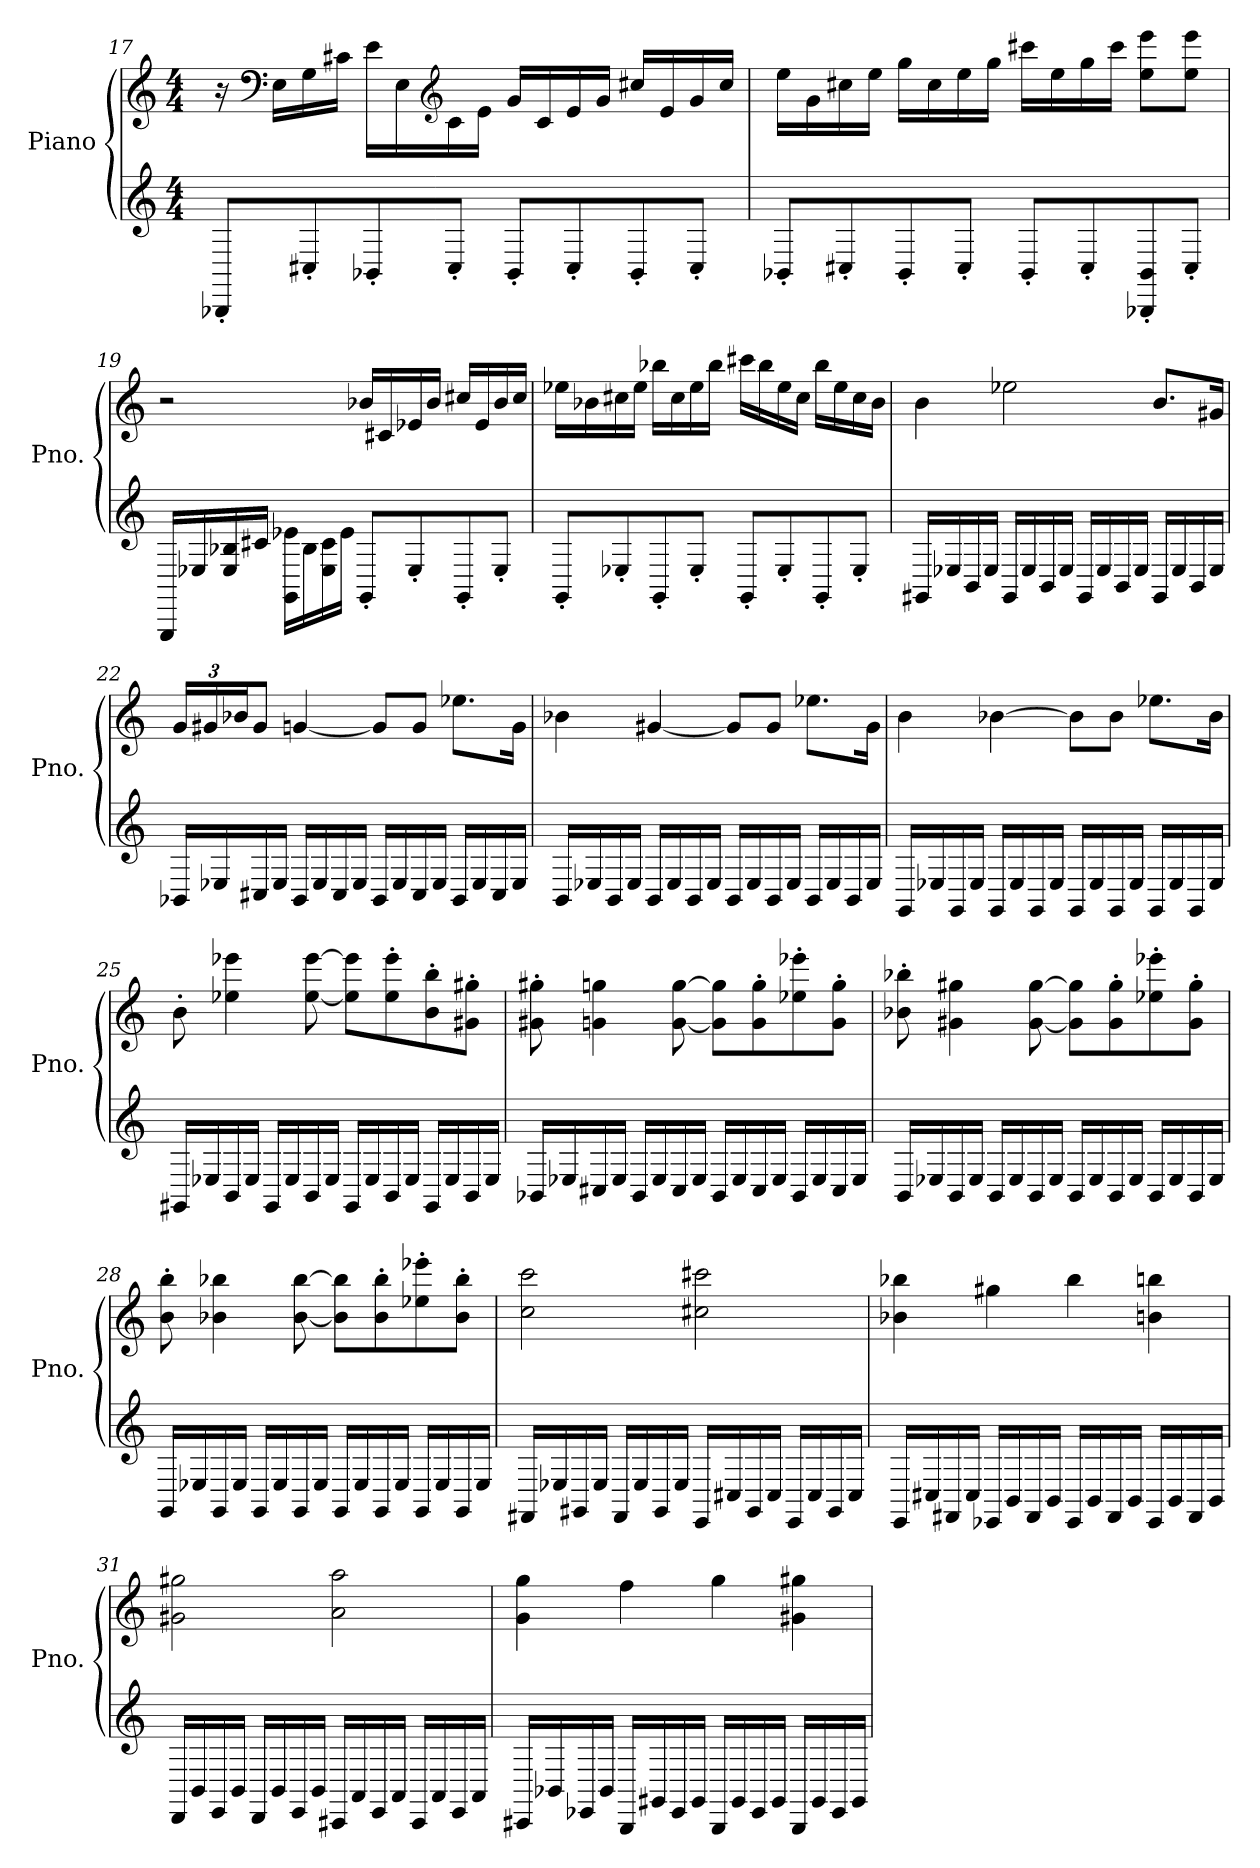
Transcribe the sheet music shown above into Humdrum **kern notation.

**kern	**kern
*part1	*part1
*staff2	*staff1
*I"Piano	*
*I'Pno.	*
!!LO:LB:g=z
*clefG2	*clefG2
*k[]	*k[]
*M4/4	*M4/4
=17	=17
8BBB-X'/L	16r
*	*clefF4
.	16E\LL
8C#X'/	16G\
.	16c#X\JJ
8BB-X'/	16e\LL
.	16E\
*	*clefG2
8C#'/J	16c#\
.	16e\JJ
8BB-'/L	16g/LL
.	16c#/
8C#'/	16e/
.	16g/JJ
8BB-'/	16cc#X/LL
.	16e/
8C#'/J	16g/
.	16cc#/JJ
=18	=18
8BB-X'/L	16ee\LL
.	16g\
8C#X'/	16cc#X\
.	16ee\JJ
8BB-'/	16gg\LL
.	16cc#\
8C#'/J	16ee\
.	16gg\JJ
8BB-'/L	16ccc#X\LL
.	16ee\
8C#'/	16gg\
.	16ccc#\JJ
8BBB-X/' 8BB-/'	8ee\ 8eee\L
8C#'/J	8ee\ 8eee\J
!!LO:LB:g=z
=19	=19
16GGG/LL	2r
16E-X/	.
16E-/ 16B-X/	.
16c#X/JJ	.
16GG\ 16e-X\LL	.
16B-\	.
16E-\ 16c#\	.
16e-\JJ	.
8GG'/L	16b-X/LL
.	16c#X/
8E-'/	16e-X/
.	16b-/JJ
8GG'/	16cc#X/LL
.	16e-/
8E-'/J	16b-/
.	16cc#/JJ
=20	=20
8GG'/L	16ee-X\LL
.	16b-X\
8E-X'/	16cc#X\
.	16ee-\JJ
8GG'/	16bb-X\LL
.	16cc#\
8E-'/J	16ee-\
.	16bb-\JJ
8GG'/L	16ccc#X\LL
.	16bb-\
8E-'/	16ee-\
.	16cc#\JJ
8GG'/	16bb-\LL
.	16ee-\
8E-'/J	16cc#\
.	16b-\JJ
!!LO:LB:g=z
=21	=21
16GG#X/LL	4b\
16E-X/	.
16BB/	.
16E-/JJ	.
16GG#/LL	2ee-X\
16E-/	.
16BB/	.
16E-/JJ	.
16GG#/LL	.
16E-/	.
16BB/	.
16E-/JJ	.
16GG#/LL	8.b/L
16E-/	.
16BB/	.
16E-/JJ	16g#X/Jk
=22	=22
*	*Xbrackettup
16BB-X/LL	24g/LL
.	24g#X/
16E-X/	.
.	24b-X/J
16C#X/	8g#/J
16E-/JJ	.
16BB-/LL	[4gn/
16E-/	.
16C#/	.
16E-/JJ	.
16BB-/LL	8g/L]
16E-/	.
16C#/	8g/J
16E-/JJ	.
16BB-/LL	8.ee-X\L
16E-/	.
16C#/	.
16E-/JJ	16g\Jk
!!LO:PB:g=z
=23	=23
16BB/LL	4b-X\
16E-X/	.
16BB/	.
16E-/JJ	.
16BB/LL	[4g#X/
16E-/	.
16BB/	.
16E-/JJ	.
16BB/LL	8g#/L]
16E-/	.
16BB/	8g#/J
16E-/JJ	.
16BB/LL	8.ee-X\L
16E-/	.
16BB/	.
16E-/JJ	16g#\Jk
=24	=24
16GG/LL	4b\
16E-X/	.
16GG/	.
16E-/JJ	.
16GG/LL	[4b-X\
16E-/	.
16GG/	.
16E-/JJ	.
16GG/LL	8b-\L]
16E-/	.
16GG/	8b-\J
16E-/JJ	.
16GG/LL	8.ee-X\L
16E-/	.
16GG/	.
16E-/JJ	16b-\Jk
!!LO:LB:g=z
=25	=25
16GG#X/LL	8b'\
16E-X/	.
16BB/	4ee-X\ 4eee-X\
16E-/JJ	.
16GG#/LL	.
16E-/	.
16BB/	[8ee-\ [8eee-\
16E-/JJ	.
16GG#/LL	8ee-\] 8eee-\]L
16E-/	.
16BB/	8ee-\' 8eee-\'
16E-/JJ	.
16GG#/LL	8b\' 8bb\'
16E-/	.
16BB/	8g#X\' 8gg#X\'J
16E-/JJ	.
=26	=26
16BB-X/LL	8g#X\' 8gg#X\'
16E-X/	.
16C#X/	4gn\ 4ggn\
16E-/JJ	.
16BB-/LL	.
16E-/	.
16C#/	[8g\ [8gg\
16E-/JJ	.
16BB-/LL	8g\] 8gg\]L
16E-/	.
16C#/	8g\' 8gg\'
16E-/JJ	.
16BB-/LL	8ee-X\' 8eee-X\'
16E-/	.
16C#/	8g\' 8gg\'J
16E-/JJ	.
!!LO:LB:g=z
=27	=27
16BB/LL	8b-X\' 8bb-X\'
16E-X/	.
16BB/	4g#X\ 4gg#X\
16E-/JJ	.
16BB/LL	.
16E-/	.
16BB/	[8g#\ [8gg#\
16E-/JJ	.
16BB/LL	8g#\] 8gg#\]L
16E-/	.
16BB/	8g#\' 8gg#\'
16E-/JJ	.
16BB/LL	8ee-X\' 8eee-X\'
16E-/	.
16BB/	8g#\' 8gg#\'J
16E-/JJ	.
=28	=28
16GG/LL	8b\' 8bb\'
16E-X/	.
16GG/	4b-X\ 4bb-X\
16E-/JJ	.
16GG/LL	.
16E-/	.
16GG/	[8b-\ [8bb-\
16E-/JJ	.
16GG/LL	8b-\] 8bb-\]L
16E-/	.
16GG/	8b-\' 8bb-\'
16E-/JJ	.
16GG/LL	8ee-X\' 8eee-X\'
16E-/	.
16GG/	8b-\' 8bb-\'J
16E-/JJ	.
!!LO:LB:g=z
=29	=29
16FF#X/LL	2cc\ 2ccc\
16E-X/	.
16GG#X/	.
16E-/JJ	.
16FF#/LL	.
16E-/	.
16GG#/	.
16E-/JJ	.
16EE/LL	2cc#X\ 2ccc#X\
16C#X/	.
16GG#/	.
16C#/JJ	.
16EE/LL	.
16C#/	.
16GG#/	.
16C#/JJ	.
=30	=30
16EE/LL	4b-X\ 4bb-X\
16C#X/	.
16FF#X/	.
16C#/JJ	.
16EE-X/LL	4gg#X\
16BB/	.
16FF#/	.
16BB/JJ	.
16EE-/LL	4bb-\
16BB/	.
16FF#/	.
16BB/JJ	.
16EE-/LL	4bn\ 4bbn\
16BB/	.
16FF#/	.
16BB/JJ	.
!!LO:LB:g=z
=31	=31
16DD/LL	2g#X\ 2gg#X\
16BB/	.
16EE/	.
16BB/JJ	.
16DD/LL	.
16BB/	.
16EE/	.
16BB/JJ	.
16CC#X/LL	2a\ 2aa\
16AA/	.
16EE/	.
16AA/JJ	.
16CC#/LL	.
16AA/	.
16EE/	.
16AA/JJ	.
=32	=32
16CC#X/LL	4g\ 4gg\
16BB-X/	.
16EE-X/	.
16BB-/JJ	.
16BBB/LL	4ff\
16GG#X/	.
16EE-/	.
16GG#/JJ	.
16BBB/LL	4gg\
16GG#/	.
16EE-/	.
16GG#/JJ	.
16BBB/LL	4g#X\ 4gg#X\
16GG#/	.
16EE-/	.
16GG#/JJ	.
=	=
*-	*-
